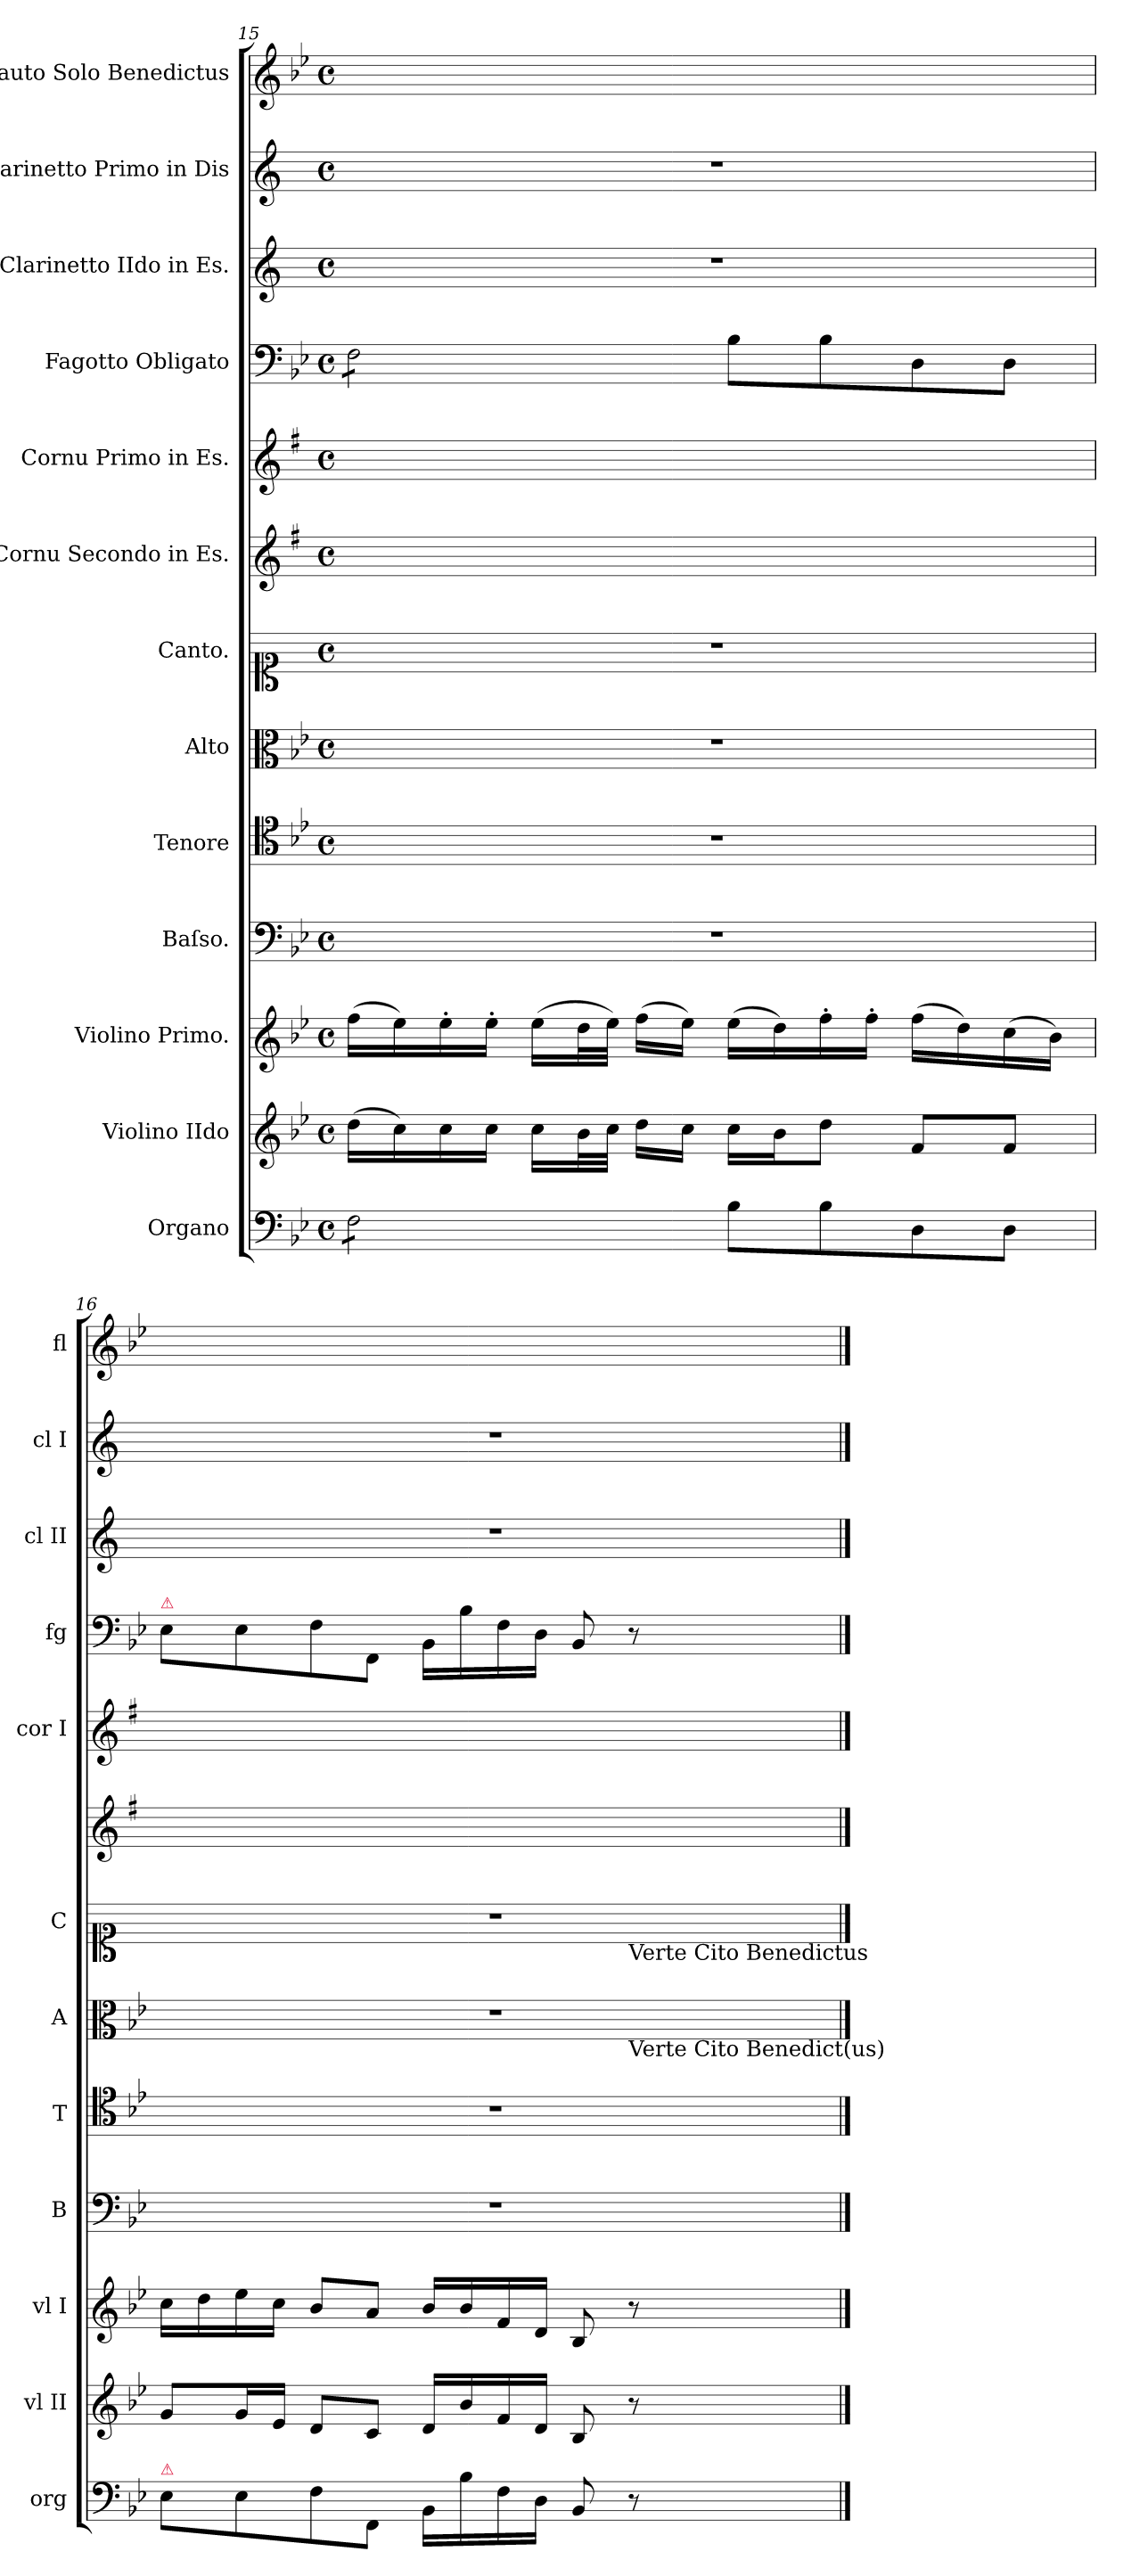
**kern	**kern	**kern	**kern	**kern	**kern	**kern	**kern	**kern	**kern	**kern	**kern	**kern
*part13	*part12	*part11	*part10	*part9	*part8	*part7	*part6	*part5	*part4	*part3	*part2	*part1
*staff13	*staff12	*staff11	*staff10	*staff9	*staff8	*staff7	*staff6	*staff5	*staff4	*staff3	*staff2	*staff1
*I"Organo	*I"Violino IIdo	*I"Violino Primo.	*I"Baſso.	*I"Tenore	*I"Alto	*I"Canto.	*I"Cornu Secondo in Es.	*I"Cornu Primo in Es.	*I"Fagotto Obligato	*I"Clarinetto IIdo in Es.	*I"Clarinetto Primo in Dis	*I"Flauto Solo Benedictus
*I'org	*I'vl II	*I'vl I	*I'B	*I'T	*I'A	*I'C	*	*I'cor I	*I'fg	*I'cl II	*I'cl I	*I'fl
*clefF4	*clefG2	*clefG2	*clefF4	*clefC4	*clefC3	*clefC1	*clefG2	*clefG2	*clefF4	*clefG2	*clefG2	*clefG2
*	*	*	*	*	*	*	*ITrd5c9	*ITrd5c9	*	*ITrd1c2	*ITrd1c2	*
*k[b-e-]	*k[b-e-]	*k[b-e-]	*k[b-e-]	*k[b-e-]	*k[b-e-]	*	*k[b-e-]	*k[b-e-]	*k[b-e-]	*k[b-e-]	*k[b-e-]	*k[b-e-]
*M4/4	*M4/4	*M4/4	*M4/4	*M4/4	*M4/4	*M4/4	*M4/4	*M4/4	*M4/4	*M4/4	*M4/4	*M4/4
*met(c)	*met(c)	*met(c)	*met(c)	*met(c)	*met(c)	*met(c)	*met(c)	*met(c)	*met(c)	*met(c)	*met(c)	*met(c)
=15	=15	=15	=15	=15	=15	=15	=15	=15	=15	=15	=15	=15
*tremolo	*	*	*	*	*	*	*	*	*	*	*	*
*	*	*	*	*	*	*	*	*	*tremolo	*	*	*
8F\L	(16dd\LL	(16ff\LL	1r	1r	1r	1r	1ryy	1ryy	8F\L	1r	1r	1ryy
.	16cc\)	16ee-\)	.	.	.	.	.	.	.	.	.	.
8F\	16cc\	16ee-'\	.	.	.	.	.	.	8F\	.	.	.
.	16cc\JJ	16ee-'\JJ	.	.	.	.	.	.	.	.	.	.
8F\	16cc\LL	(16ee-\LL	.	.	.	.	.	.	8F\	.	.	.
.	32b-\L	32dd\L	.	.	.	.	.	.	.	.	.	.
.	32cc\JJJ	32ee-\JJJ)	.	.	.	.	.	.	.	.	.	.
8F\J	16dd\LL	(16ff\LL	.	.	.	.	.	.	8F\J	.	.	.
*	*	*	*	*	*	*	*	*	*Xtremolo	*	*	*
*Xtremolo	*	*	*	*	*	*	*	*	*	*	*	*
.	16cc\JJ	16ee-\JJ)	.	.	.	.	.	.	.	.	.	.
8B-\L	16cc\LL	(16ee-\LL	.	.	.	.	.	.	8B-\L	.	.	.
.	16b-\J	16dd\)	.	.	.	.	.	.	.	.	.	.
8B-\	8dd\J	16ff'\	.	.	.	.	.	.	8B-\	.	.	.
.	.	16ff'\JJ	.	.	.	.	.	.	.	.	.	.
8D\	8f/L	(16ff\LL	.	.	.	.	.	.	8D\	.	.	.
.	.	16dd\)	.	.	.	.	.	.	.	.	.	.
8D\J	8f/J	(16cc\	.	.	.	.	.	.	8D\J	.	.	.
.	.	16b-\JJ)	.	.	.	.	.	.	.	.	.	.
=16	=16	=16	=16	=16	=16	=16	=16	=16	=16	=16	=16	=16
!	!	!	!	!	!	!	!	!	!LO:TX:a:color=crimson:t=⚠	!	!	!
!LO:TX:a:color=crimson:t=⚠	!	!	!	!	!	!	!	!	!	!	!	!
*	*	*	*	*	*^	*^	*	*	*	*	*	*
8E-\L	8g/L	16cc\LL	1r	1r	1r	2..ryy	1r	2..ryy	1ryy	1ryy	8E-\L	1r	1r	1ryy
.	.	16dd\	.	.	.	.	.	.	.	.	.	.	.	.
8E-\	16g/L	16ee-\	.	.	.	.	.	.	.	.	8E-\	.	.	.
.	16e-/JJ	16cc\JJ	.	.	.	.	.	.	.	.	.	.	.	.
8F\	8d/L	8b-/L	.	.	.	.	.	.	.	.	8F\	.	.	.
8FF/J	8c/J	8a/J	.	.	.	.	.	.	.	.	8FF/J	.	.	.
16BB-\LL	16d/LL	16b-/LL	.	.	.	.	.	.	.	.	16BB-\LL	.	.	.
16B-\	16b-/	16b-/	.	.	.	.	.	.	.	.	16B-\	.	.	.
16F\	16f/	16f/	.	.	.	.	.	.	.	.	16F\	.	.	.
16D\JJ	16d/JJ	16d/JJ	.	.	.	.	.	.	.	.	16D\JJ	.	.	.
8BB-/	8B-/	8B-/	.	.	.	.	.	.	.	.	8BB-/	.	.	.
!	!	!	!	!	!	!	!	!LO:TX:b:t=Verte Cito Benedictus	!	!	!	!	!	!
!	!	!	!	!	!	!LO:TX:b:t=Verte Cito Benedict(us)	!	!	!	!	!	!	!	!
8r	8r	8r	.	.	.	8ryy	.	8ryy	.	.	8r	.	.	.
*	*	*	*	*	*v	*v	*	*	*	*	*	*	*	*
*	*	*	*	*	*	*v	*v	*	*	*	*	*	*
==	==	==	==	==	==	==	==	==	==	==	==	==
*-	*-	*-	*-	*-	*-	*-	*-	*-	*-	*-	*-	*-
